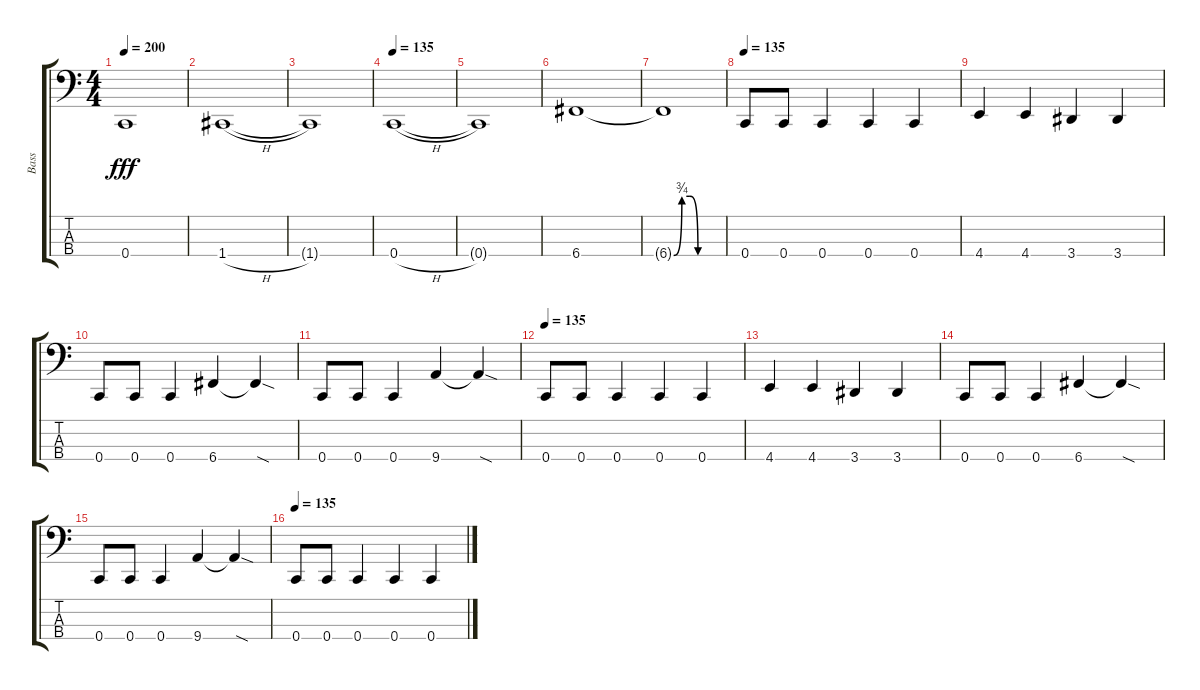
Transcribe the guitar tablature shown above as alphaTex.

\track ("Bass" "Bass") {instrument electricbasspick}
\staff {score tabs}
\tuning (F2 C2 G1 C1) {hide}
\ts (4 4)
\tempo 200
\clef f4
\ks c
0.4{t}.1{dy fff} |
1.4{h}.1 |
1.4{t}.1 |
\tempo 135
0.4{h}.1 |
0.4{t}.1 |
6.4.1 |
6.4{be (custom 0 0 10 3 20 3 30 0 60 0) t}.1 |
\tempo 135
0.4.8 0.4.8 0.4.4 0.4.4 0.4.4 |
4.4.4 4.4.4 3.4.4 3.4.4 |
0.4.8 0.4.8 0.4.4 6.4.4 6.4{sod t}.4 |
0.4.8 0.4.8 0.4.4 9.4.4 9.4{sod t}.4 |
\tempo 135
0.4.8 0.4.8 0.4.4 0.4.4 0.4.4 |
4.4.4 4.4.4 3.4.4 3.4.4 |
0.4.8 0.4.8 0.4.4 6.4.4 6.4{sod t}.4 |
0.4.8 0.4.8 0.4.4 9.4.4 9.4{sod t}.4 |
\tempo 135
0.4.8 0.4.8 0.4.4 0.4.4 0.4.4
